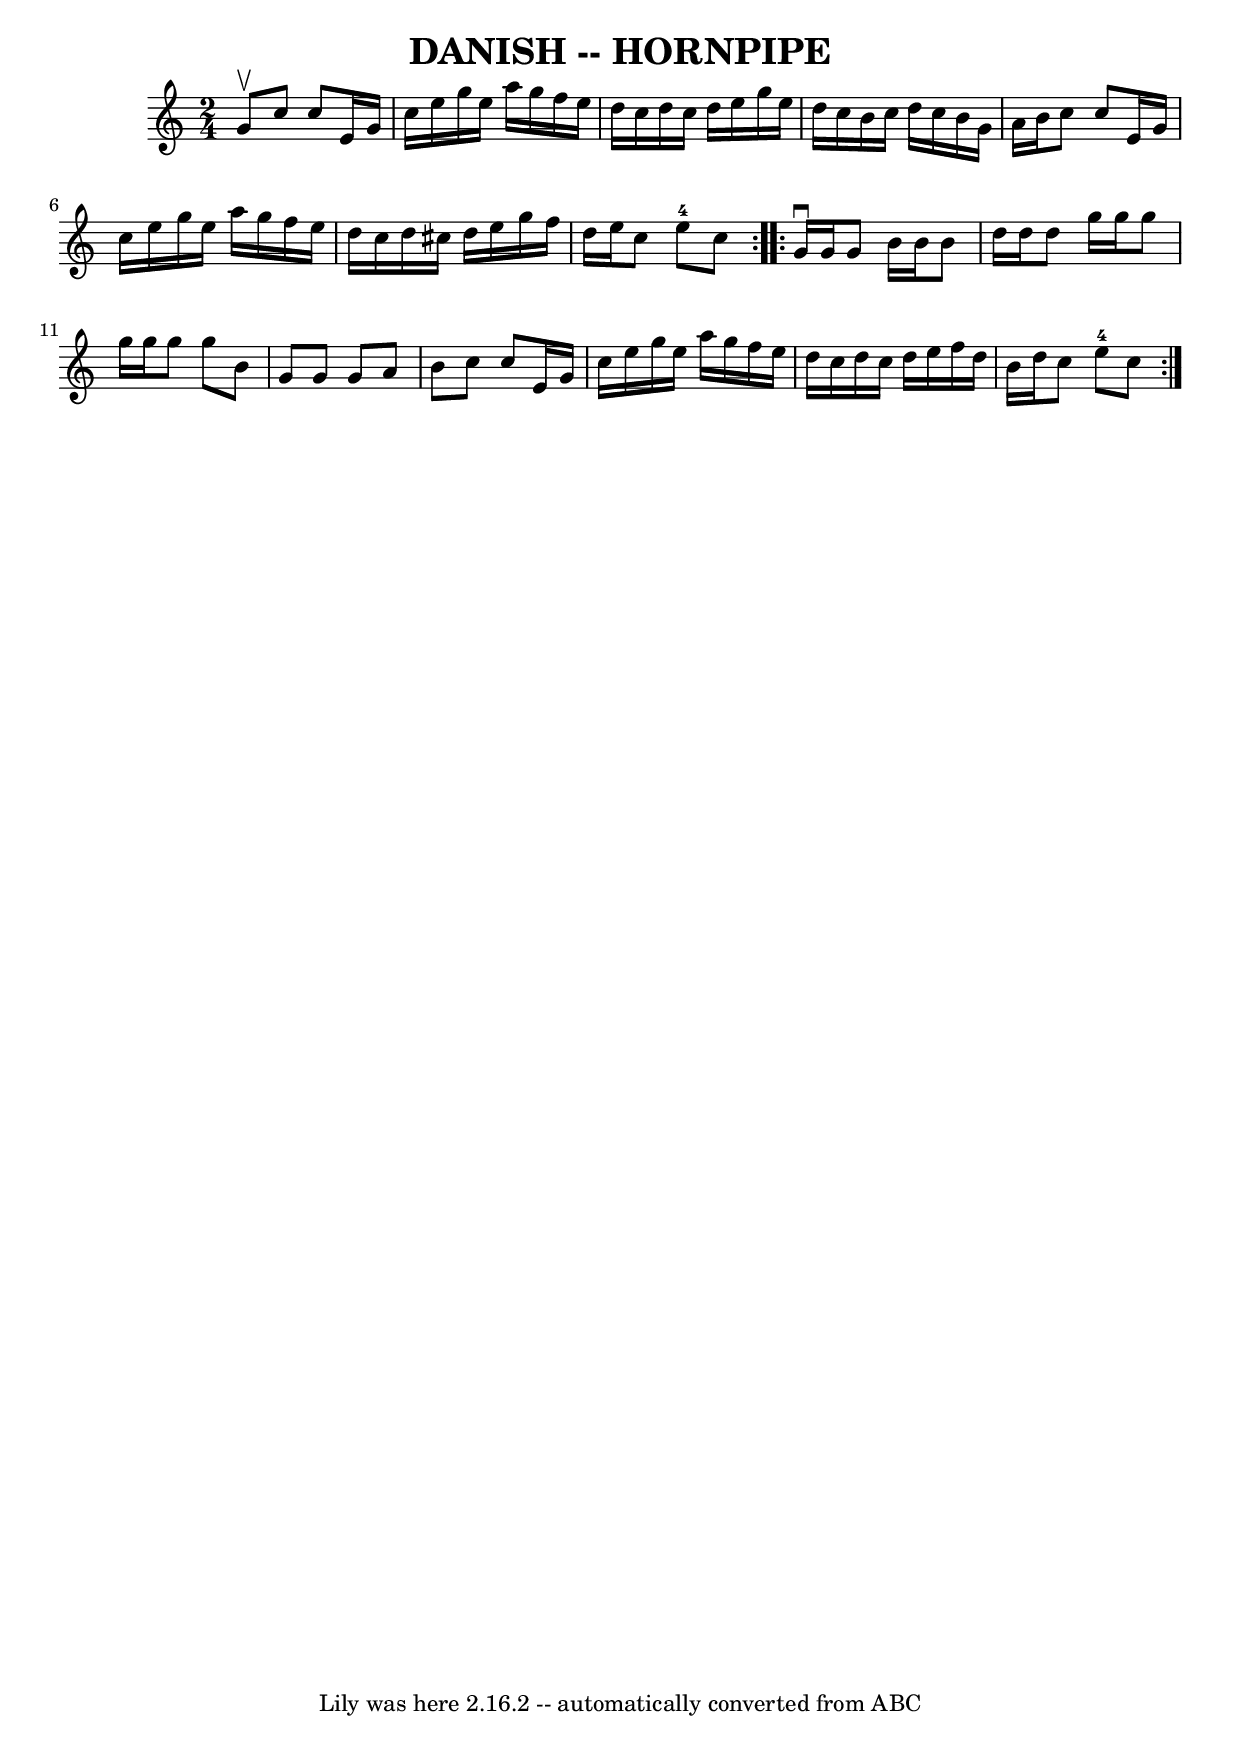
\version "2.7.40"
\include "Mammoth.ily"
\header {
	book = "Ryan's Mammoth Collection of Fiddle Tunes"
	crossRefNumber = "1"
	footnotes = ""
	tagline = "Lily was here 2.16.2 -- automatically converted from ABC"
	title = "DANISH -- HORNPIPE"
}
voicedefault =  {
\set Score.defaultBarType = "empty"

\repeat volta 2 {
\time 2/4 \key c \major g'8^\upbow       |
 c''8 c''8 e'16    
g'16 c''16 e''16    |
 g''16 e''16 a''16 g''16 f''16  
 e''16 d''16 c''16    |
 d''16 c''16 d''16 e''16    
g''16 e''16 d''16 c''16    |
 b'16 c''16 d''16 c''16  
 b'16 g'16 a'16 b'16    |
     |
 c''8 c''8 e'16  
 g'16 c''16 e''16    |
 g''16 e''16 a''16 g''16    
f''16 e''16 d''16 c''16    |
 d''16 cis''16 d''16    
e''16 g''16 f''16 d''16 e''16    |
 c''8 e''8-4   
c''8    }     \repeat volta 2 { g'16^\downbow g'16        |
 g'8   
 b'16 b'16 b'8 d''16 d''16    |
 d''8 g''16 g''16    
g''8 g''16 g''16    |
 g''8 g''8 b'8 g'8    |
   
g'8 g'8 a'8 b'8    |
     |
 c''8 c''8 e'16    
g'16 c''16 e''16    |
 g''16 e''16 a''16 g''16 f''16  
 e''16 d''16 c''16    |
 d''16 c''16 d''16 e''16    
f''16 d''16 b'16 d''16    |
 c''8 e''8-4 c''8    }   
}

\score{
    <<

	\context Staff="default"
	{
	    \voicedefault 
	}

    >>
	\layout {
	}
	\midi {}
}
